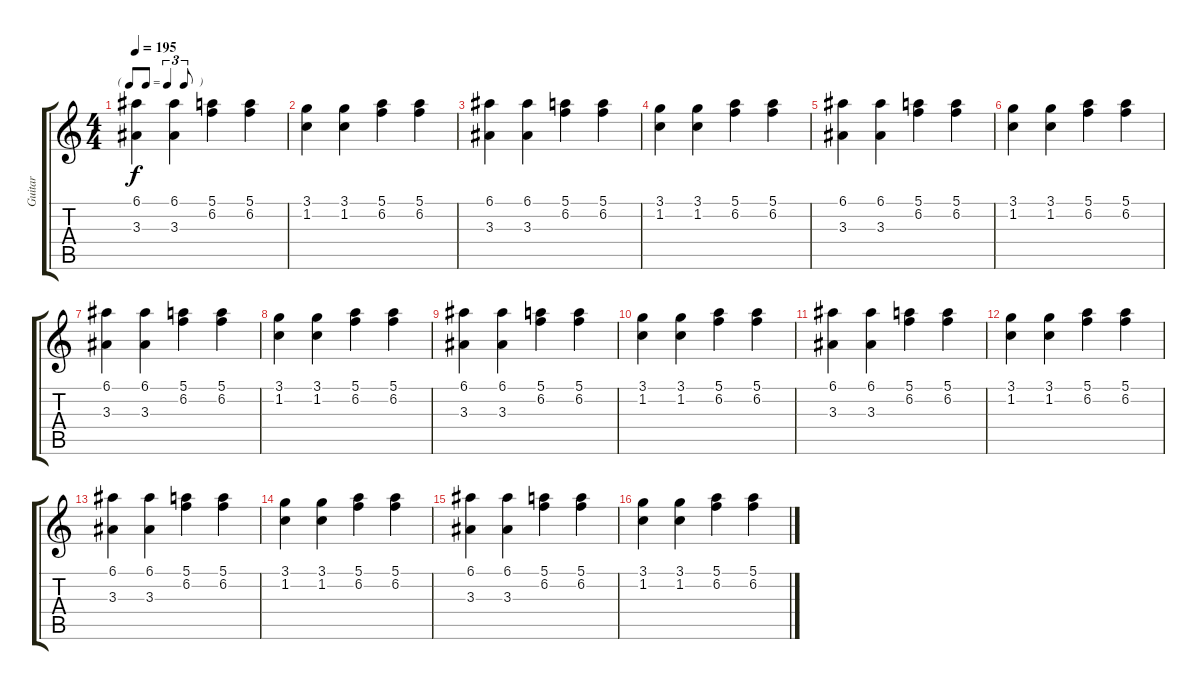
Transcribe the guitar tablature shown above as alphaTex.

\track ("Guitar" "Guitar") {instrument electricguitarclean}
\staff {score tabs}
\tuning (E4 B3 G3 D3 A2 E2) {hide}
\ts (4 4)
\tf triplet8th
\tempo 195
\clef g2
\ks c
(6.1 3.3).4{dy f} (6.1 3.3).4 (5.1 6.2).4 (5.1 6.2).4 |
(3.1 1.2).4 (3.1 1.2).4 (5.1 6.2).4 (5.1 6.2).4 |
(6.1 3.3).4 (6.1 3.3).4 (5.1 6.2).4 (5.1 6.2).4 |
(3.1 1.2).4 (3.1 1.2).4 (5.1 6.2).4 (5.1 6.2).4 |
(6.1 3.3).4 (6.1 3.3).4 (5.1 6.2).4 (5.1 6.2).4 |
(3.1 1.2).4 (3.1 1.2).4 (5.1 6.2).4 (5.1 6.2).4 |
(6.1 3.3).4 (6.1 3.3).4 (5.1 6.2).4 (5.1 6.2).4 |
(3.1 1.2).4 (3.1 1.2).4 (5.1 6.2).4 (5.1 6.2).4 |
(6.1 3.3).4 (6.1 3.3).4 (5.1 6.2).4 (5.1 6.2).4 |
(3.1 1.2).4 (3.1 1.2).4 (5.1 6.2).4 (5.1 6.2).4 |
(6.1 3.3).4 (6.1 3.3).4 (5.1 6.2).4 (5.1 6.2).4 |
(3.1 1.2).4 (3.1 1.2).4 (5.1 6.2).4 (5.1 6.2).4 |
(6.1 3.3).4 (6.1 3.3).4 (5.1 6.2).4 (5.1 6.2).4 |
(3.1 1.2).4 (3.1 1.2).4 (5.1 6.2).4 (5.1 6.2).4 |
(6.1 3.3).4 (6.1 3.3).4 (5.1 6.2).4 (5.1 6.2).4 |
(3.1 1.2).4 (3.1 1.2).4 (5.1 6.2).4 (5.1 6.2).4
